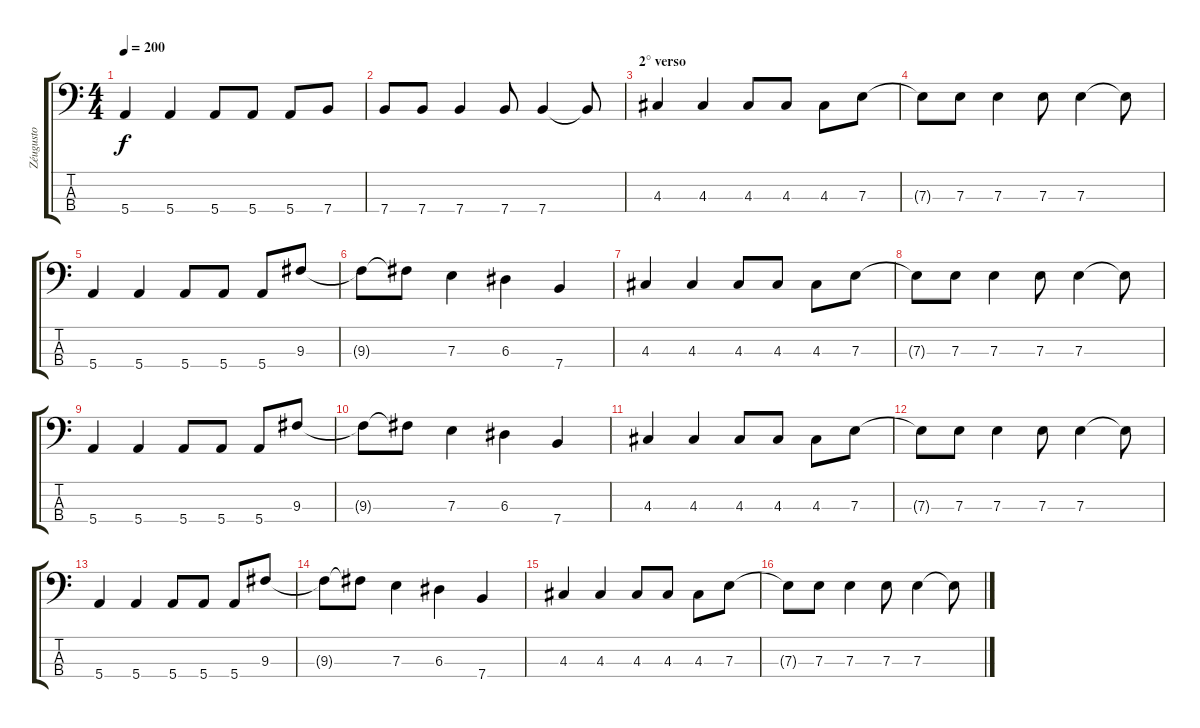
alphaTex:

\track ("Zéugusto" "Zéugusto") {instrument electricbassfinger}
\staff {score tabs}
\tuning (G2 D2 A1 E1) {hide}
\ts (4 4)
\tempo 200
\clef f4
\ks c
5.4.4{dy f} 5.4.4 5.4.8 5.4.8 5.4.8 7.4.8 |
7.4.8 7.4.8 7.4.4 7.4.8 7.4.4 7.4{t}.8 |
\section ("" "2° verso")
4.3.4 4.3.4 4.3.8 4.3.8 4.3.8 7.3.8 |
7.3{t}.8 7.3.8 7.3.4 7.3.8 7.3.4 7.3{t}.8 |
5.4.4 5.4.4 5.4.8 5.4.8 5.4.8 9.3.8 |
9.3{t}.8 9.3{t}.8 7.3.4 6.3.4 7.4.4 |
4.3.4 4.3.4 4.3.8 4.3.8 4.3.8 7.3.8 |
7.3{t}.8 7.3.8 7.3.4 7.3.8 7.3.4 7.3{t}.8 |
5.4.4 5.4.4 5.4.8 5.4.8 5.4.8 9.3.8 |
9.3{t}.8 9.3{t}.8 7.3.4 6.3.4 7.4.4 |
4.3.4 4.3.4 4.3.8 4.3.8 4.3.8 7.3.8 |
7.3{t}.8 7.3.8 7.3.4 7.3.8 7.3.4 7.3{t}.8 |
5.4.4 5.4.4 5.4.8 5.4.8 5.4.8 9.3.8 |
9.3{t}.8 9.3{t}.8 7.3.4 6.3.4 7.4.4 |
4.3.4 4.3.4 4.3.8 4.3.8 4.3.8 7.3.8 |
7.3{t}.8 7.3.8 7.3.4 7.3.8 7.3.4 7.3{t}.8
